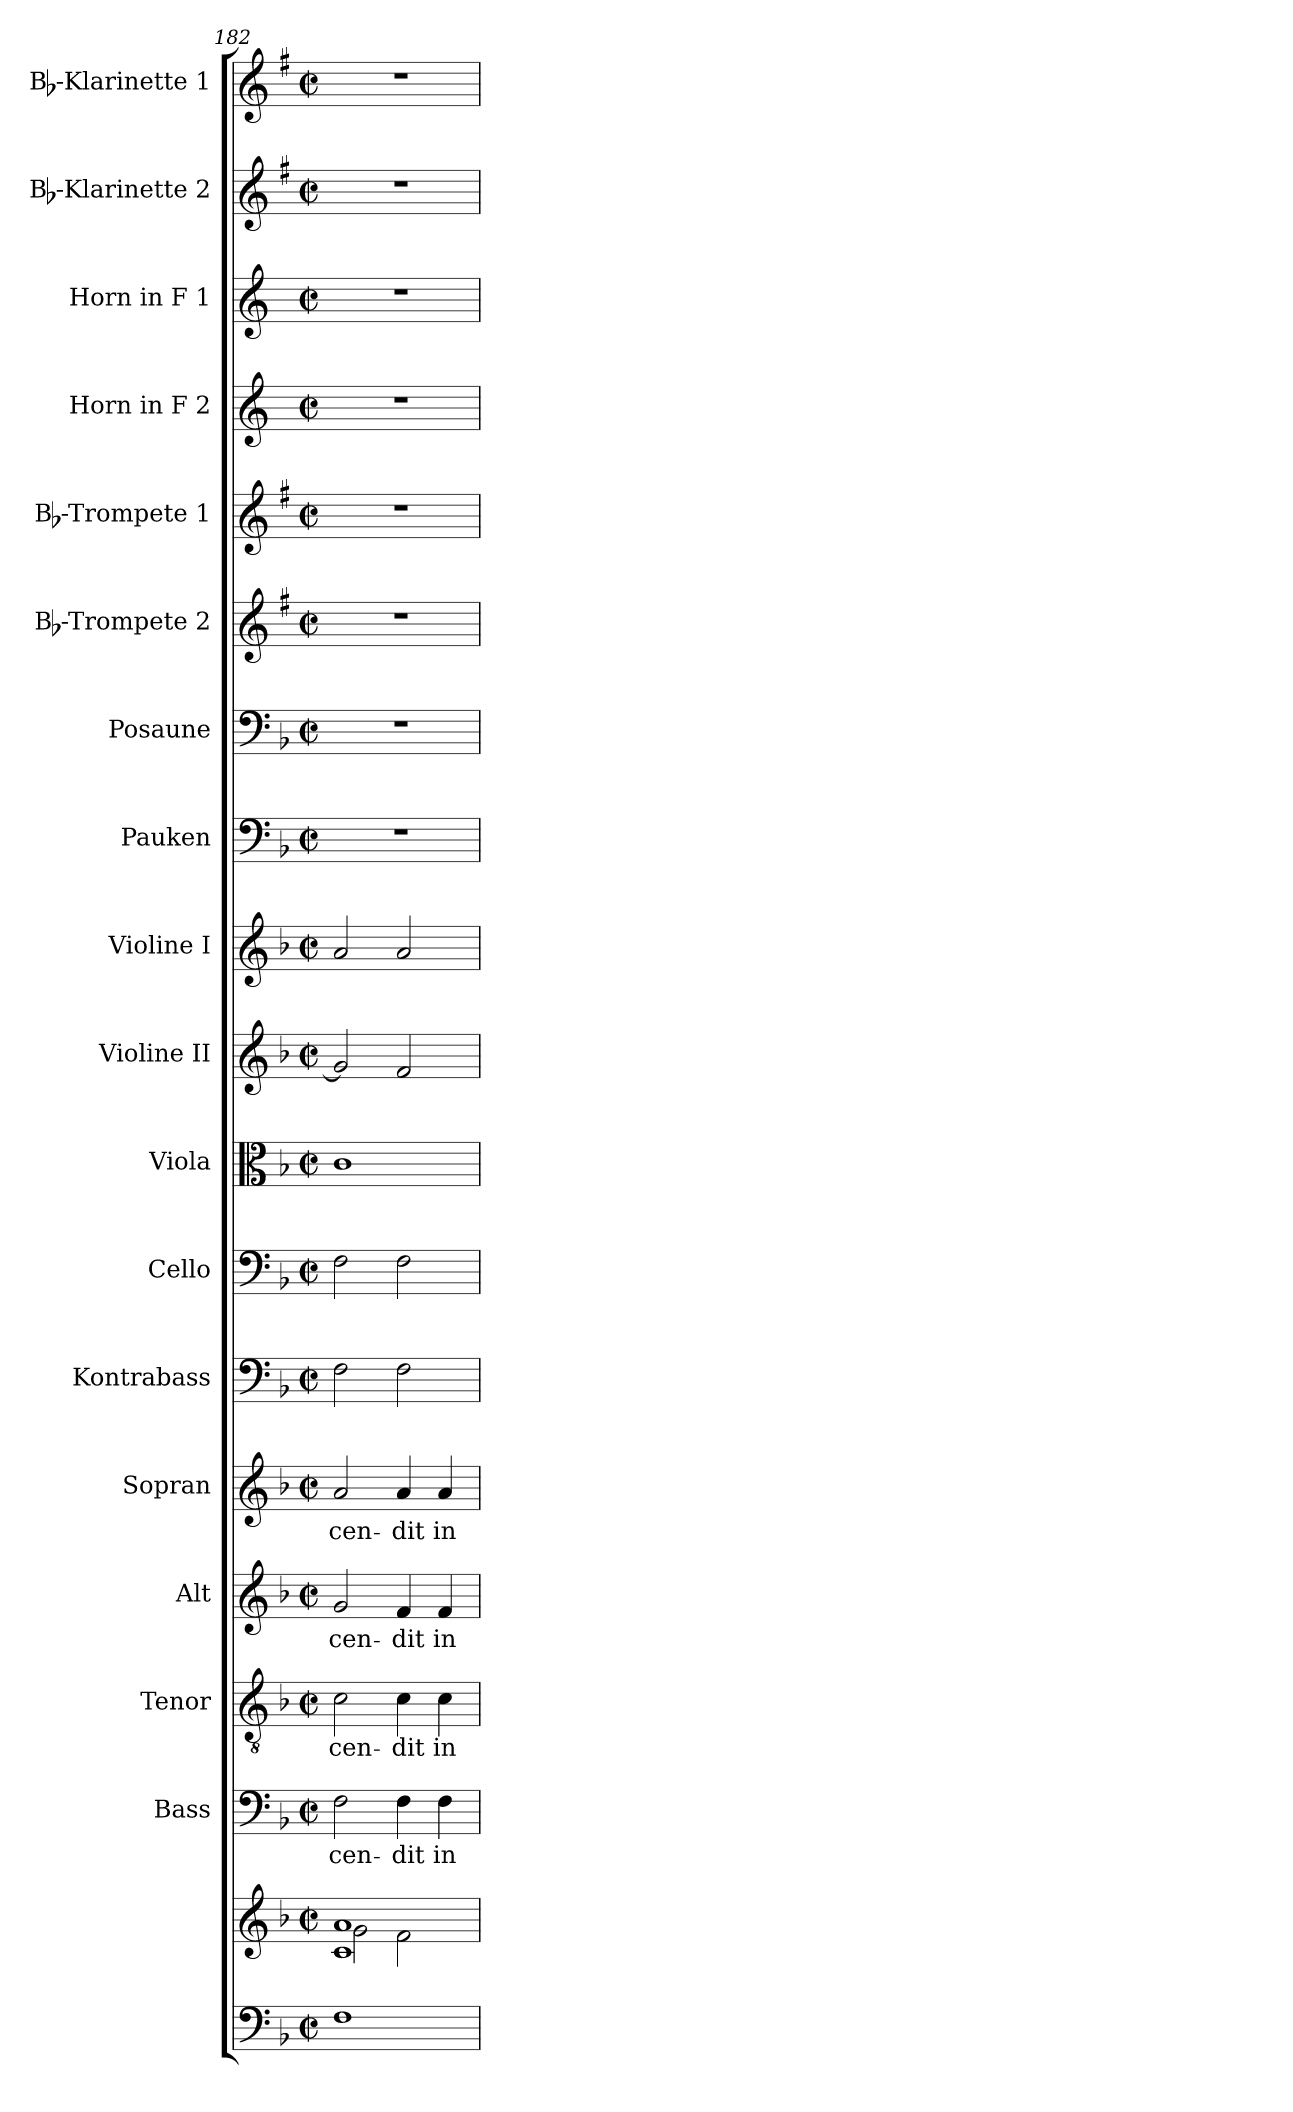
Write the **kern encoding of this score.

**kern	**kern	**kern	**text	**kern	**text	**kern	**text	**kern	**text	**kern	**kern	**kern	**kern	**kern	**kern	**kern	**kern	**kern	**kern	**kern	**kern	**kern
*part18	*part18	*part17	*part17	*part16	*part16	*part15	*part15	*part14	*part14	*part13	*part12	*part11	*part10	*part9	*part8	*part7	*part6	*part5	*part4	*part3	*part2	*part1
*staff19	*staff18	*staff17	*staff17	*staff16	*staff16	*staff15	*staff15	*staff14	*staff14	*staff13	*staff12	*staff11	*staff10	*staff9	*staff8	*staff7	*staff6	*staff5	*staff4	*staff3	*staff2	*staff1
*	*	*I"Bass	*	*I"Tenor	*	*I"Alt	*	*I"Sopran	*	*I"Kontrabass	*I"Cello	*I"Viola	*I"Violine II	*I"Violine I	*I"Pauken	*I"Posaune	*I"Bb-Trompete 2	*I"Bb-Trompete 1	*I"Horn in F 2	*I"Horn in F 1	*I"Bb-Klarinette 2	*I"Bb-Klarinette 1
*	*	*I'B.	*	*I'T.	*	*I'A.	*	*I'S.	*	*I'Kb.	*	*I'Vla.	*I'Vl. II	*I'Vl. I	*I'Pk.	*I'Pos.	*I'Bb Trp. 2	*I'Bb Trp. 1	*	*	*I'Bb Kl. 2	*I'Bb Kl. 1
*clefF4	*clefG2	*clefF4	*	*clefGv2	*	*clefG2	*	*clefG2	*	*clefF4	*clefF4	*clefC3	*clefG2	*clefG2	*clefF4	*clefF4	*clefG2	*clefG2	*clefG2	*clefG2	*clefG2	*clefG2
*	*	*	*	*	*	*	*	*	*	*ITrd7c12	*	*	*	*	*	*	*ITrd1c2	*ITrd1c2	*ITrd4c7	*ITrd4c7	*ITrd1c2	*ITrd1c2
*k[b-]	*k[b-]	*k[b-]	*	*k[b-]	*	*k[b-]	*	*k[b-]	*	*k[b-]	*k[b-]	*k[b-]	*k[b-]	*k[b-]	*k[b-]	*k[b-]	*k[b-]	*k[b-]	*k[b-]	*k[b-]	*k[b-]	*k[b-]
*F:	*F:	*F:	*	*F:	*	*F:	*	*F:	*	*F:	*F:	*F:	*F:	*F:	*F:	*F:	*F:	*F:	*F:	*F:	*F:	*F:
*M2/2	*M2/2	*M2/2	*	*M2/2	*	*M2/2	*	*M2/2	*	*M2/2	*M2/2	*M2/2	*M2/2	*M2/2	*M2/2	*M2/2	*M2/2	*M2/2	*M2/2	*M2/2	*M2/2	*M2/2
*met(c|)	*met(c|)	*met(c|)	*	*met(c|)	*	*met(c|)	*	*met(c|)	*	*met(c|)	*met(c|)	*met(c|)	*met(c|)	*met(c|)	*met(c|)	*met(c|)	*met(c|)	*met(c|)	*met(c|)	*met(c|)	*met(c|)	*met(c|)
=182	=182	=182	=182	=182	=182	=182	=182	=182	=182	=182	=182	=182	=182	=182	=182	=182	=182	=182	=182	=182	=182	=182
*	*^	*	*	*	*	*	*	*	*	*	*	*	*	*	*	*	*	*	*	*	*	*
!	!	!	!	!LO:LY:b	!	!LO:LY:b	!	!LO:LY:b	!	!LO:LY:b	!	!	!	!	!	!	!	!	!	!	!	!	!
1F	1c 1a	2g\	2F\	-cen-	2c\	-cen-	2g/	-cen-	2a/	-cen-	2FF\	2F\	1c	2g/]	2a/	1r	1r	1r	1r	1r	1r	1r	1r
!	!	!	!	!LO:LY:b	!	!LO:LY:b	!	!LO:LY:b	!	!LO:LY:b	!	!	!	!	!	!	!	!	!	!	!	!	!
.	.	2f\	4F\	-dit	4c\	-dit	4f/	-dit	4a/	-dit	2FF\	2F\	.	2f/	2a/	.	.	.	.	.	.	.	.
!	!	!	!	!LO:LY:b	!	!LO:LY:b	!	!LO:LY:b	!	!LO:LY:b	!	!	!	!	!	!	!	!	!	!	!	!	!
.	.	.	4F\	in	4c\	in	4f/	in	4a/	in	.	.	.	.	.	.	.	.	.	.	.	.	.
*	*v	*v	*	*	*	*	*	*	*	*	*	*	*	*	*	*	*	*	*	*	*	*	*
=	=	=	=	=	=	=	=	=	=	=	=	=	=	=	=	=	=	=	=	=	=	=
*-	*-	*-	*-	*-	*-	*-	*-	*-	*-	*-	*-	*-	*-	*-	*-	*-	*-	*-	*-	*-	*-	*-
